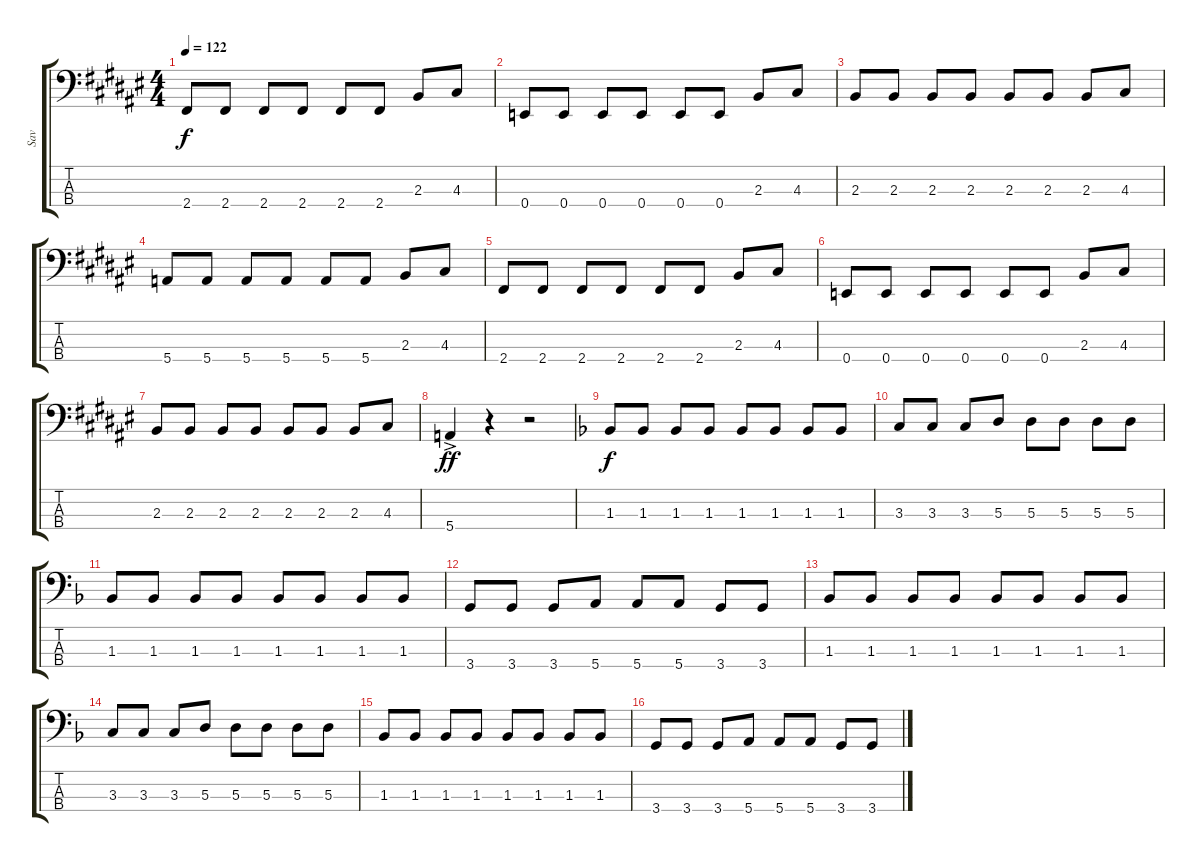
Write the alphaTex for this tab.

\track ("Sav" "Sav") {instrument electricbassfinger}
\staff {score tabs}
\tuning (G2 D2 A1 E1) {hide}
\ts (4 4)
\tempo 122
\clef f4
\ks f#
2.4.8{dy f} 2.4.8 2.4.8 2.4.8 2.4.8 2.4.8 2.3.8 4.3.8 |
0.4.8 0.4.8 0.4.8 0.4.8 0.4.8 0.4.8 2.3.8 4.3.8 |
2.3.8 2.3.8 2.3.8 2.3.8 2.3.8 2.3.8 2.3.8 4.3.8 |
5.4.8 5.4.8 5.4.8 5.4.8 5.4.8 5.4.8 2.3.8 4.3.8 |
2.4.8 2.4.8 2.4.8 2.4.8 2.4.8 2.4.8 2.3.8 4.3.8 |
0.4.8 0.4.8 0.4.8 0.4.8 0.4.8 0.4.8 2.3.8 4.3.8 |
2.3.8 2.3.8 2.3.8 2.3.8 2.3.8 2.3.8 2.3.8 4.3.8 |
5.4{ac}.4{dy ff} r.4 r.2 |
\ks f
1.3.8{dy f} 1.3.8 1.3.8 1.3.8 1.3.8 1.3.8 1.3.8 1.3.8 |
3.3.8 3.3.8 3.3.8 5.3.8 5.3.8 5.3.8 5.3.8 5.3.8 |
1.3.8 1.3.8 1.3.8 1.3.8 1.3.8 1.3.8 1.3.8 1.3.8 |
3.4.8 3.4.8 3.4.8 5.4.8 5.4.8 5.4.8 3.4.8 3.4.8 |
1.3.8 1.3.8 1.3.8 1.3.8 1.3.8 1.3.8 1.3.8 1.3.8 |
3.3.8 3.3.8 3.3.8 5.3.8 5.3.8 5.3.8 5.3.8 5.3.8 |
1.3.8 1.3.8 1.3.8 1.3.8 1.3.8 1.3.8 1.3.8 1.3.8 |
3.4.8 3.4.8 3.4.8 5.4.8 5.4.8 5.4.8 3.4.8 3.4.8
